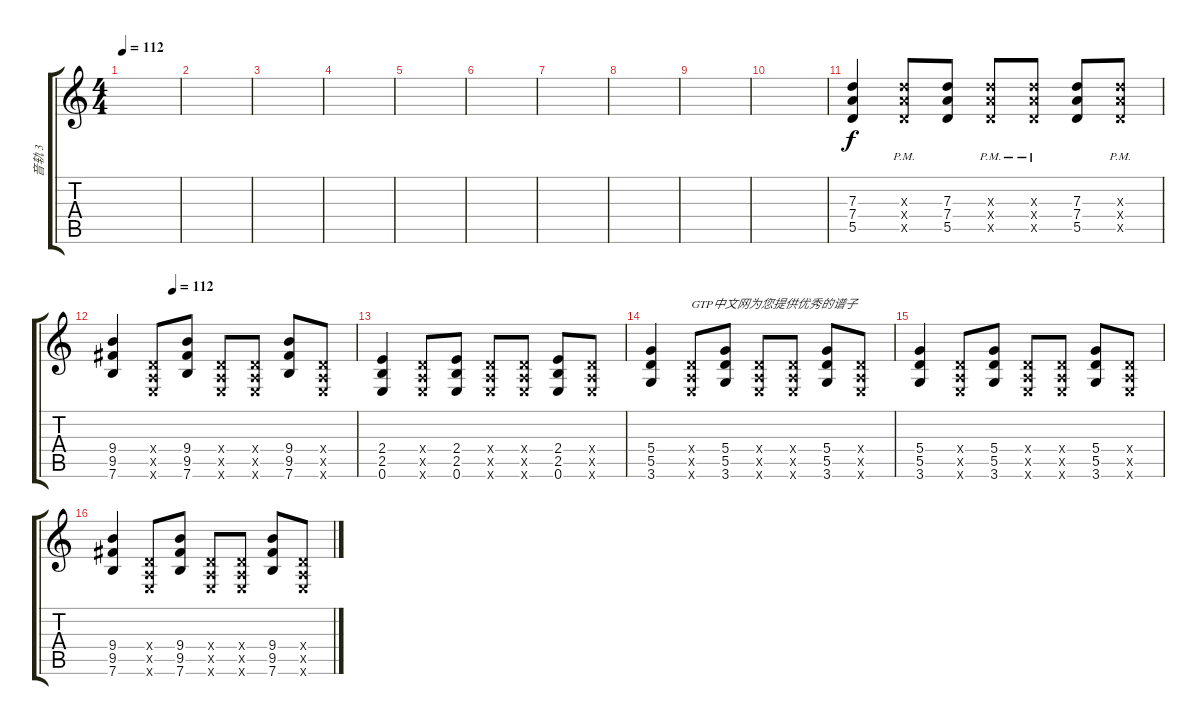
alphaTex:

\track ("音轨 3" "音轨 3") {instrument overdrivenguitar}
\staff {score tabs}
\tuning (E4 B3 G3 D3 A2 E2) {hide}
\ts (4 4)
\tempo 112
\clef g2
\ks c
|
|
|
|
|
|
|
|
|
|
(7.3 7.4 5.5).4 (7.3{pm x} 7.4{x} 5.5{x}).8 (7.3 7.4 5.5).8 (7.3{pm x} 7.4{x} 5.5{x}).8 (7.3{pm x} 7.4{x} 5.5{x}).8 (7.3 7.4 5.5).8 (7.3{pm x} 7.4{x} 5.5{x}).8 |
\tempo (112 0.25)
(9.4 9.5 7.6).4 (0.4{x} 0.5{x} 0.6{x}).8 (9.4 9.5 7.6).8 (0.4{x} 0.5{x} 0.6{x}).8 (0.4{x} 0.5{x} 0.6{x}).8 (9.4 9.5 7.6).8 (0.4{x} 0.5{x} 0.6{x}).8 |
(2.4 2.5 0.6).4 (0.4{x} 0.5{x} 0.6{x}).8 (2.4 2.5 0.6).8 (0.4{x} 0.5{x} 0.6{x}).8 (0.4{x} 0.5{x} 0.6{x}).8 (2.4 2.5 0.6).8 (0.4{x} 0.5{x} 0.6{x}).8 |
(5.4 5.5 3.6).4 (0.4{x} 0.5{x} 0.6{x}).8{txt "GTP中文网为您提供优秀的谱子"} (5.4 5.5 3.6).8 (0.4{x} 0.5{x} 0.6{x}).8 (0.4{x} 0.5{x} 0.6{x}).8 (5.4 5.5 3.6).8 (0.4{x} 0.5{x} 0.6{x}).8 |
(5.4 5.5 3.6).4 (0.4{x} 0.5{x} 0.6{x}).8 (5.4 5.5 3.6).8 (0.4{x} 0.5{x} 0.6{x}).8 (0.4{x} 0.5{x} 0.6{x}).8 (5.4 5.5 3.6).8 (0.4{x} 0.5{x} 0.6{x}).8 |
(9.4 9.5 7.6).4 (0.4{x} 0.5{x} 0.6{x}).8 (9.4 9.5 7.6).8 (0.4{x} 0.5{x} 0.6{x}).8 (0.4{x} 0.5{x} 0.6{x}).8 (9.4 9.5 7.6).8 (0.4{x} 0.5{x} 0.6{x}).8
